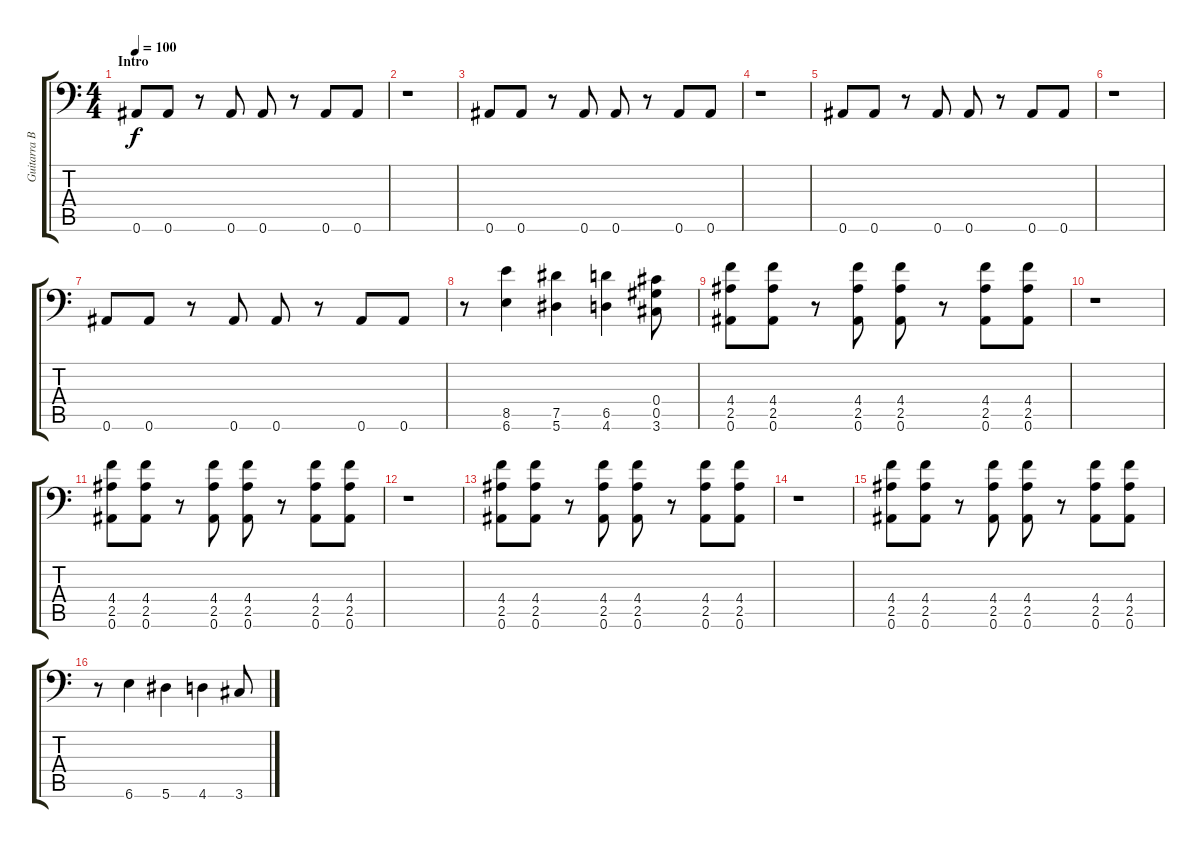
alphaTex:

\track ("Guitarra Base" "Guitarra B") {instrument distortionguitar}
\staff {score tabs}
\tuning (Eb4 Bb3 Gb3 Db3 Ab2 Bb1) {hide}
\ts (4 4)
\section ("" "Intro")
\tempo 100
\clef f4
\ks c
0.6.8{dy f instrument distortionguitar} 0.6.8 r.8 0.6.8 0.6.8 r.8 0.6.8 0.6.8 |
r.1 |
0.6.8 0.6.8 r.8 0.6.8 0.6.8 r.8 0.6.8 0.6.8 |
r.1 |
0.6.8 0.6.8 r.8 0.6.8 0.6.8 r.8 0.6.8 0.6.8 |
r.1 |
0.6.8 0.6.8 r.8 0.6.8 0.6.8 r.8 0.6.8 0.6.8 |
r.8 (8.5 6.6).4 (7.5 5.6).4 (6.5 4.6).4 (0.4 0.5 3.6).8 |
(4.4 2.5 0.6).8 (4.4 2.5 0.6).8 r.8 (4.4 2.5 0.6).8 (4.4 2.5 0.6).8 r.8 (4.4 2.5 0.6).8 (4.4 2.5 0.6).8 |
r.1 |
(4.4 2.5 0.6).8 (4.4 2.5 0.6).8 r.8 (4.4 2.5 0.6).8 (4.4 2.5 0.6).8 r.8 (4.4 2.5 0.6).8 (4.4 2.5 0.6).8 |
r.1 |
(4.4 2.5 0.6).8 (4.4 2.5 0.6).8 r.8 (4.4 2.5 0.6).8 (4.4 2.5 0.6).8 r.8 (4.4 2.5 0.6).8 (4.4 2.5 0.6).8 |
r.1 |
(4.4 2.5 0.6).8 (4.4 2.5 0.6).8 r.8 (4.4 2.5 0.6).8 (4.4 2.5 0.6).8 r.8 (4.4 2.5 0.6).8 (4.4 2.5 0.6).8 |
r.8 6.6.4 5.6.4 4.6.4 3.6.8
